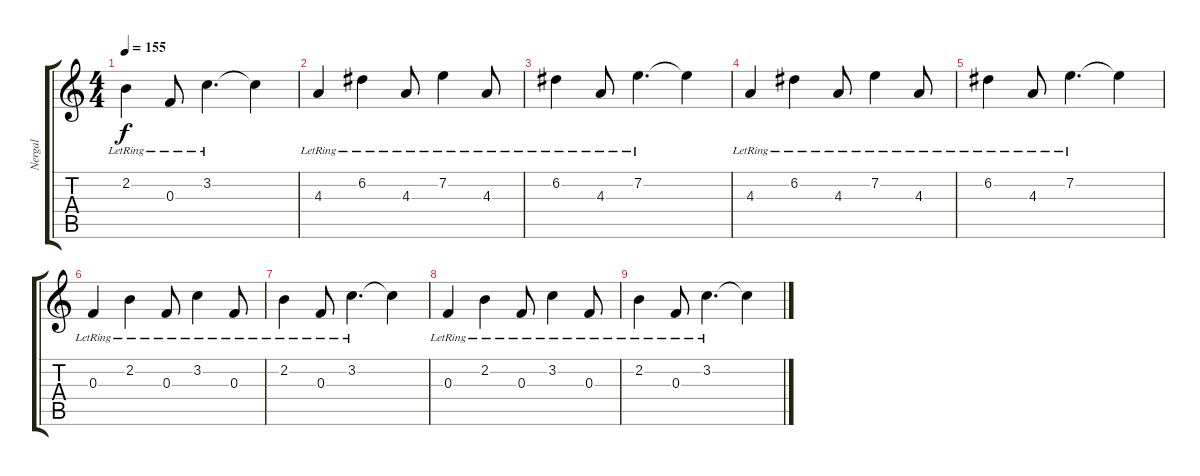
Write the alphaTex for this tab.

\track ("Nergal" "Nergal") {instrument electricguitarjazz}
\staff {score tabs}
\tuning (D4 A3 F3 C3 G2 D2) {hide}
\ts (4 4)
\tempo 155
\clef g2
\ks c
2.2{lr}.4{dy f} 0.3{lr}.8 3.2{lr}.4{d} 3.2{t}.4 |
4.3{lr}.4 6.2{lr}.4 4.3{lr}.8 7.2{lr}.4 4.3{lr}.8 |
6.2{lr}.4 4.3{lr}.8 7.2{lr}.4{d} 7.2{t}.4 |
4.3{lr}.4 6.2{lr}.4 4.3{lr}.8 7.2{lr}.4 4.3{lr}.8 |
6.2{lr}.4 4.3{lr}.8 7.2{lr}.4{d} 7.2{t}.4 |
0.3{lr}.4 2.2{lr}.4 0.3{lr}.8 3.2{lr}.4 0.3{lr}.8 |
2.2{lr}.4 0.3{lr}.8 3.2{lr}.4{d} 3.2{t}.4 |
0.3{lr}.4 2.2{lr}.4 0.3{lr}.8 3.2{lr}.4 0.3{lr}.8 |
2.2{lr}.4 0.3{lr}.8 3.2{lr}.4{d} 3.2{t}.4
